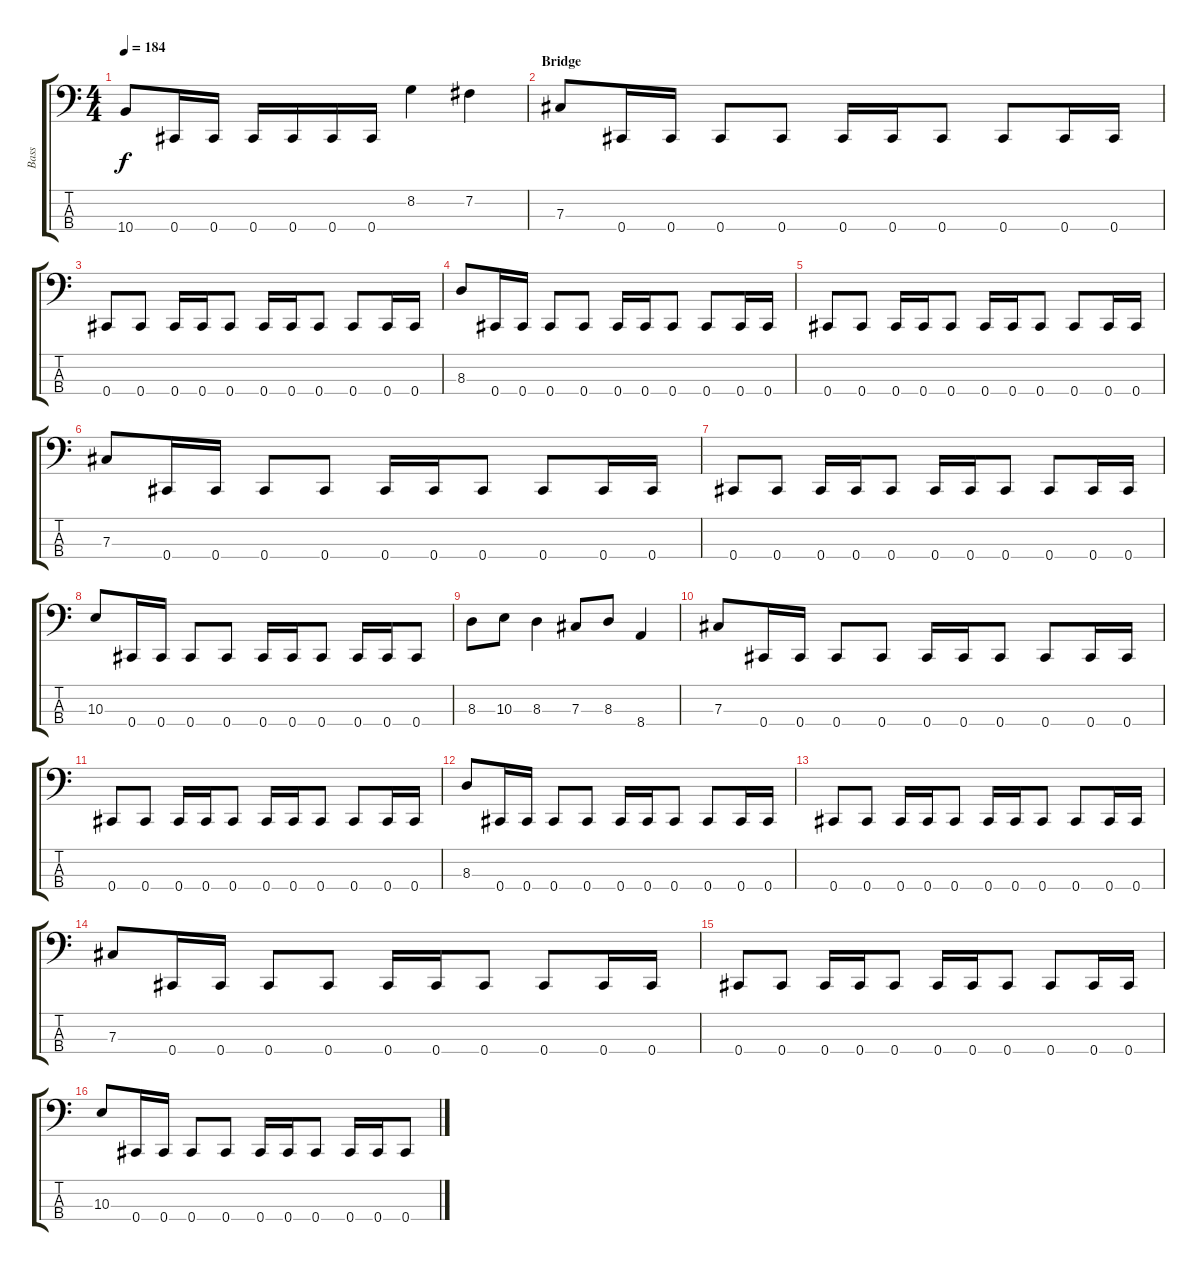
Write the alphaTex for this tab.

\track ("Bass" "Bass") {instrument electricbasspick}
\staff {score tabs}
\tuning (E2 B1 Gb1 Db1) {hide}
\ts (4 4)
\tempo 184
\clef f4
\ks c
10.4.8{dy f} 0.4.16 0.4.16 0.4.16 0.4.16 0.4.16 0.4.16 8.2.4 7.2.4 |
\section ("" "Bridge")
7.3.8 0.4.16 0.4.16 0.4.8 0.4.8 0.4.16 0.4.16 0.4.8 0.4.8 0.4.16 0.4.16 |
0.4.8 0.4.8 0.4.16 0.4.16 0.4.8 0.4.16 0.4.16 0.4.8 0.4.8 0.4.16 0.4.16 |
8.3.8 0.4.16 0.4.16 0.4.8 0.4.8 0.4.16 0.4.16 0.4.8 0.4.8 0.4.16 0.4.16 |
0.4.8 0.4.8 0.4.16 0.4.16 0.4.8 0.4.16 0.4.16 0.4.8 0.4.8 0.4.16 0.4.16 |
7.3.8 0.4.16 0.4.16 0.4.8 0.4.8 0.4.16 0.4.16 0.4.8 0.4.8 0.4.16 0.4.16 |
0.4.8 0.4.8 0.4.16 0.4.16 0.4.8 0.4.16 0.4.16 0.4.8 0.4.8 0.4.16 0.4.16 |
10.3.8 0.4.16 0.4.16 0.4.8 0.4.8 0.4.16 0.4.16 0.4.8 0.4.16 0.4.16 0.4.8 |
8.3.8 10.3.8 8.3.4 7.3.8 8.3.8 8.4.4 |
7.3.8 0.4.16 0.4.16 0.4.8 0.4.8 0.4.16 0.4.16 0.4.8 0.4.8 0.4.16 0.4.16 |
0.4.8 0.4.8 0.4.16 0.4.16 0.4.8 0.4.16 0.4.16 0.4.8 0.4.8 0.4.16 0.4.16 |
8.3.8 0.4.16 0.4.16 0.4.8 0.4.8 0.4.16 0.4.16 0.4.8 0.4.8 0.4.16 0.4.16 |
0.4.8 0.4.8 0.4.16 0.4.16 0.4.8 0.4.16 0.4.16 0.4.8 0.4.8 0.4.16 0.4.16 |
7.3.8 0.4.16 0.4.16 0.4.8 0.4.8 0.4.16 0.4.16 0.4.8 0.4.8 0.4.16 0.4.16 |
0.4.8 0.4.8 0.4.16 0.4.16 0.4.8 0.4.16 0.4.16 0.4.8 0.4.8 0.4.16 0.4.16 |
10.3.8 0.4.16 0.4.16 0.4.8 0.4.8 0.4.16 0.4.16 0.4.8 0.4.16 0.4.16 0.4.8
